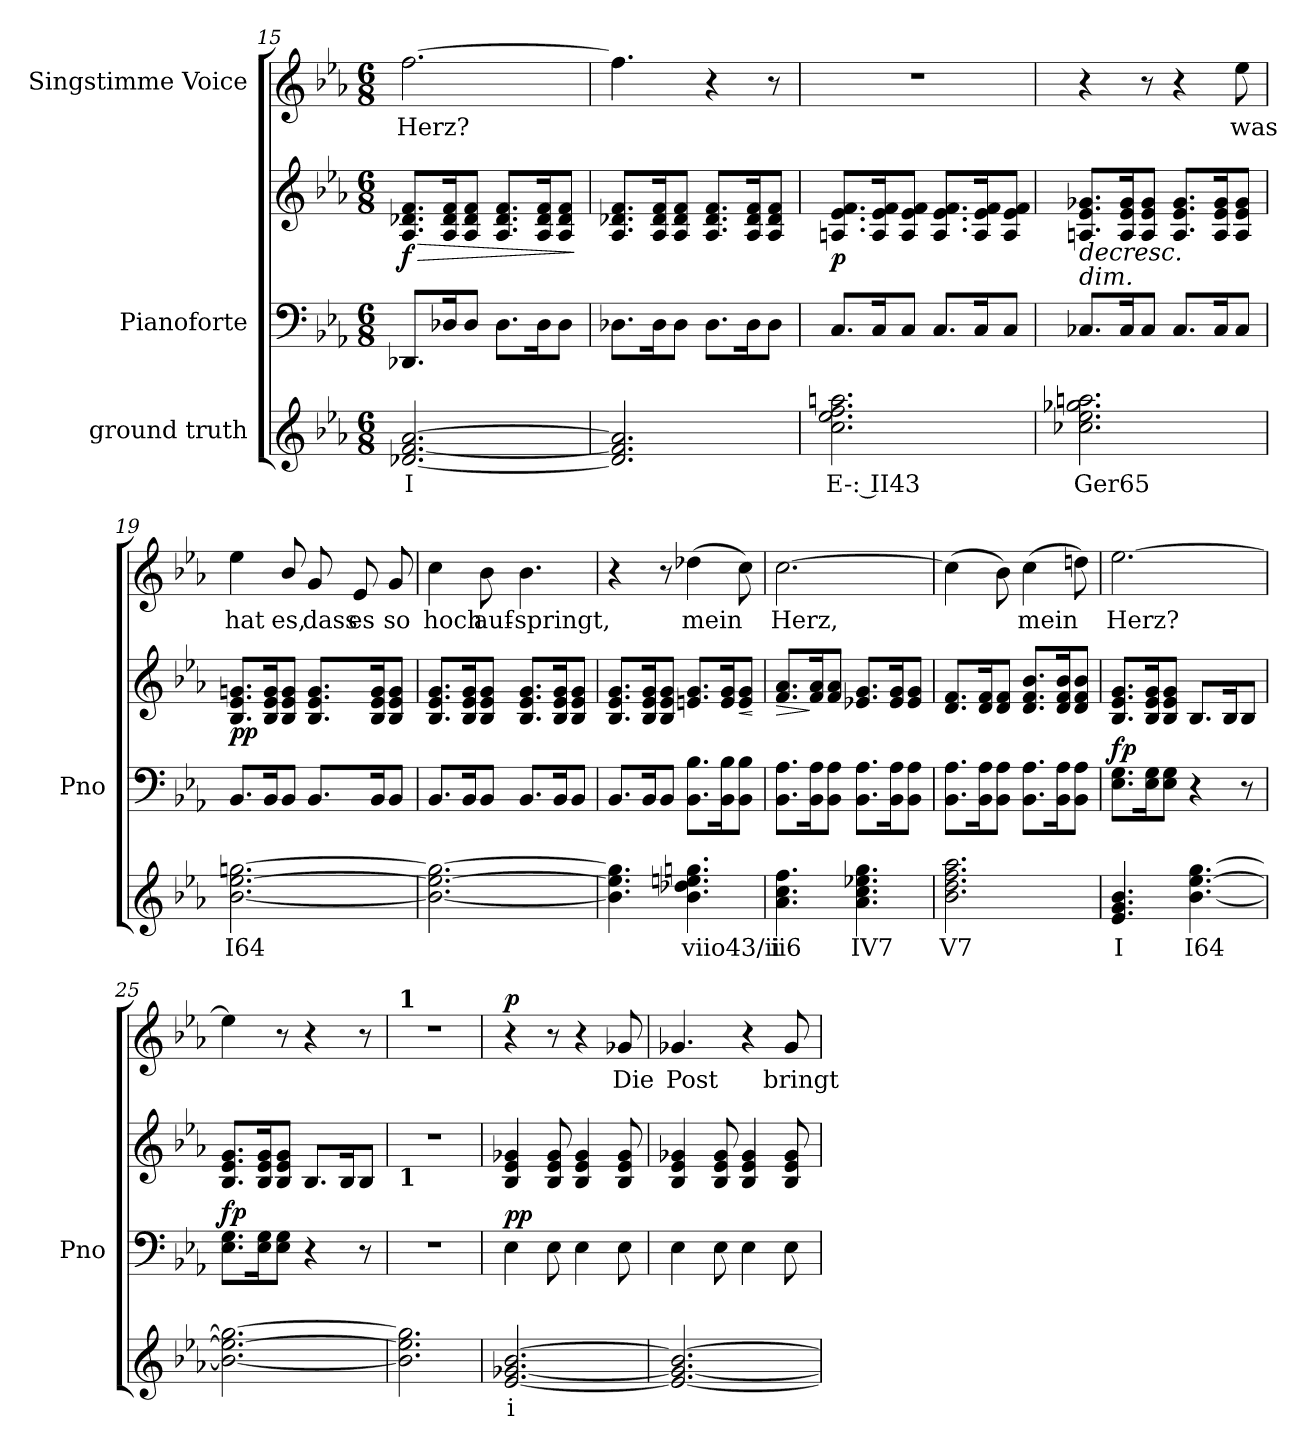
**kern	**text	**kern	**kern	**dynam	**kern	**text	**dynam
*part3	*part3	*part2	*part2	*part2	*part1	*part1	*part1
*staff4	*staff4	*staff3	*staff2	*staff2/3	*staff1	*staff1	*staff1
*I"ground truth	*	*I"Pianoforte	*	*	*I"Singstimme Voice	*	*
*	*	*I'Pno	*	*	*	*	*
*	*	*clefF4	*clefG2	*	*clefG2	*	*
*k[b-e-a-]	*	*k[b-e-a-]	*k[b-e-a-]	*	*k[b-e-a-]	*	*
*M6/8	*	*M6/8	*M6/8	*	*M6/8	*	*
=15	=15	=15	=15	=15	=15	=15	=15
!	!	!	!	!LO:HP:b	!	!	!
!	!	!	!	!LO:DY:n=1:b	!	!LO:LY:b	!
[2.d-X [2.f [2.a-	I	8.DD-X/L	8.A-/ 8.d-X/ 8.f/L	> f	[2.ff\	Herz?	.
.	.	16D-X/K	16A-/ 16d-/ 16f/K	.	.	.	.
.	.	8D-/J	8A-/ 8d-/ 8f/J	.	.	.	.
.	.	8.D-\L	8.A-/ 8.d-/ 8.f/L	.	.	.	.
.	.	16D-\K	16A-/ 16d-/ 16f/K	.	.	.	.
.	.	8D-\J	8A-/ 8d-/ 8f/J	.	.	.	.
.	.	.	.	]	.	.	.
=16	=16	=16	=16	=16	=16	=16	=16
2.d-] 2.f] 2.a-]	.	8.D-X\L	8.A-/ 8.d-X/ 8.f/L	.	4.ff\]	.	.
.	.	16D-\K	16A-/ 16d-/ 16f/K	.	.	.	.
.	.	8D-\J	8A-/ 8d-/ 8f/J	.	.	.	.
.	.	8.D-\L	8.A-/ 8.d-/ 8.f/L	.	4r	.	.
.	.	16D-\K	16A-/ 16d-/ 16f/K	.	.	.	.
.	.	8D-\J	8A-/ 8d-/ 8f/J	.	8r	.	.
=17	=17	=17	=17	=17	=17	=17	=17
!	!	!	!	!LO:DY:b	!	!	!
2.cc 2.ee- 2.ff 2.aan	E-: II43	8.C/L	8.An/ 8.e-/ 8.f/L	p	2.r	.	.
.	.	16C/K	16A/ 16e-/ 16f/K	.	.	.	.
.	.	8C/J	8A/ 8e-/ 8f/J	.	.	.	.
.	.	8.C/L	8.A/ 8.e-/ 8.f/L	.	.	.	.
.	.	16C/K	16A/ 16e-/ 16f/K	.	.	.	.
.	.	8C/J	8A/ 8e-/ 8f/J	.	.	.	.
=18	=18	=18	=18	=18	=18	=18	=18
!	!	!	!LO:TX:b:i:t=decresc.	!	!	!	!
!	!	!	!LO:TX:b:i:t=dim.	!	!	!	!
2.cc-X 2.ee- 2.gg-X 2.aan	Ger65	8.C-X/L	8.An/ 8.e-/ 8.g-X/L	.	4r	.	.
.	.	16C-/K	16A/ 16e-/ 16g-/K	.	.	.	.
.	.	8C-/J	8A/ 8e-/ 8g-/J	.	8r	.	.
.	.	8.C-/L	8.A/ 8.e-/ 8.g-/L	.	4r	.	.
.	.	16C-/K	16A/ 16e-/ 16g-/K	.	.	.	.
!	!	!	!	!	!	!LO:LY:b	!
.	.	8C-/J	8A/ 8e-/ 8g-/J	.	8ee-\	was	.
=19	=19	=19	=19	=19	=19	=19	=19
!	!	!	!	!LO:DY:b	!	!LO:LY:b	!
[2.b- [2.ee- [2.ggn	I64	8.BB-/L	8.B-/ 8.e-/ 8.gn/L	pp	4ee-\	hat	.
.	.	16BB-/K	16B-/ 16e-/ 16g/K	.	.	.	.
!	!	!	!	!	!	!LO:LY:b	!
.	.	8BB-/J	8B-/ 8e-/ 8g/J	.	8b-/	es,	.
!	!	!	!	!	!	!LO:LY:b	!
.	.	8.BB-/L	8.B-/ 8.e-/ 8.g/L	.	8g/	dass	.
!	!	!	!	!	!	!LO:LY:b	!
.	.	.	.	.	8e-/	es	.
.	.	16BB-/K	16B-/ 16e-/ 16g/K	.	.	.	.
!	!	!	!	!	!	!LO:LY:b	!
.	.	8BB-/J	8B-/ 8e-/ 8g/J	.	8g/	so	.
=20	=20	=20	=20	=20	=20	=20	=20
!	!	!	!	!	!	!LO:LY:b	!
2.b-_ 2.ee-_ 2.gg_	.	8.BB-/L	8.B-/ 8.e-/ 8.g/L	.	4cc\	hoch	.
.	.	16BB-/K	16B-/ 16e-/ 16g/K	.	.	.	.
!	!	!	!	!	!	!LO:LY:b	!
.	.	8BB-/J	8B-/ 8e-/ 8g/J	.	8b-\	auf-	.
!	!	!	!	!	!	!LO:LY:b	!
.	.	8.BB-/L	8.B-/ 8.e-/ 8.g/L	.	4.b-\	-springt,	.
.	.	16BB-/K	16B-/ 16e-/ 16g/K	.	.	.	.
.	.	8BB-/J	8B-/ 8e-/ 8g/J	.	.	.	.
=21	=21	=21	=21	=21	=21	=21	=21
4.b-] 4.ee-] 4.gg]	.	8.BB-/L	8.B-/ 8.e-/ 8.g/L	.	4r	.	.
.	.	16BB-/K	16B-/ 16e-/ 16g/K	.	.	.	.
.	.	8BB-/J	8B-/ 8e-/ 8g/J	.	8r	.	.
!	!	!	!	!	!	!LO:LY:b	!
4.b- 4.dd-X 4.een 4.ggn	viio43/ii	8.BB-\ 8.B-\L	8.en/ 8.g/L	.	(>4dd-X\	mein	.
.	.	16BB-\ 16B-\K	16e/ 16g/K	.	.	.	.
!	!	!	!	!LO:HP:b	!	!	!
.	.	8BB-\ 8B-\J	8e/ 8g/J	<	8cc\)	.	.
.	.	.	.	[	.	.	.
=22	=22	=22	=22	=22	=22	=22	=22
!	!	!	!	!LO:HP:b	!	!	!
!	!	!	!	!	!	!LO:LY:b	!
4.a- 4.cc 4.ff	ii6	8.BB-\ 8.A-\L	8.f/ 8.a-/L	>	[2.cc\	Herz,	.
.	.	16BB-\ 16A-\K	16f/ 16a-/K	]	.	.	.
.	.	8BB-\ 8A-\J	8f/ 8a-/J	.	.	.	.
4.a- 4.cc 4.ee-X 4.gg	IV7	8.BB-\ 8.A-\L	8.e-X/ 8.g/L	.	.	.	.
.	.	16BB-\ 16A-\K	16e-/ 16g/K	.	.	.	.
.	.	8BB-\ 8A-\J	8e-/ 8g/J	.	.	.	.
=23	=23	=23	=23	=23	=23	=23	=23
2.b- 2.dd 2.ff 2.aa-	V7	8.BB-\ 8.A-\L	8.d/ 8.f/L	.	(>4cc\]	.	.
.	.	16BB-\ 16A-\K	16d/ 16f/K	.	.	.	.
.	.	8BB-\ 8A-\J	8d/ 8f/J	.	8b-\)	.	.
!	!	!	!	!	!	!LO:LY:b	!
.	.	8.BB-\ 8.A-\L	8.d/ 8.f/ 8.b-/L	.	(>4cc\	mein	.
.	.	16BB-\ 16A-\K	16d/ 16f/ 16b-/K	.	.	.	.
.	.	8BB-\ 8A-\J	8d/ 8f/ 8b-/J	.	8ddn\)	.	.
=24	=24	=24	=24	=24	=24	=24	=24
!	!	!	!	!LO:DY:a=2	!	!LO:LY:b	!
4.e- 4.g 4.b-	I	8.E-\ 8.G\L	8.B-/ 8.e-/ 8.g/L	fp	[2.ee-\	Herz?	.
.	.	16E-\ 16G\K	16B-/ 16e-/ 16g/K	.	.	.	.
.	.	8E-\ 8G\J	8B-/ 8e-/ 8g/J	.	.	.	.
[4.b- [4.ee- [4.gg	I64	4r	8.B-/L	.	.	.	.
.	.	.	16B-/K	.	.	.	.
.	.	8r	8B-/J	.	.	.	.
=25	=25	=25	=25	=25	=25	=25	=25
!	!	!	!	!LO:DY:a=2	!	!	!
2.b-_ 2.ee-_ 2.gg_	.	8.E-\ 8.G\L	8.B-/ 8.e-/ 8.g/L	fp	4ee-\]	.	.
.	.	16E-\ 16G\K	16B-/ 16e-/ 16g/K	.	.	.	.
.	.	8E-\ 8G\J	8B-/ 8e-/ 8g/J	.	8r	.	.
.	.	4r	8.B-/L	.	4r	.	.
.	.	.	16B-/K	.	.	.	.
.	.	8r	8B-/J	.	8r	.	.
=26	=26	=26	=26	=26	=26	=26	=26
!	!	!	!	!	!LO:TX:a:B:t=1	!	!
!	!	!	!LO:TX:b:B:t=1	!	!	!	!
2.b-] 2.ee-] 2.gg]	.	2.r	2.r	.	2.r	.	.
=27	=27	=27	=27	=27	=27	=27	=27
!	!	!	!	!LO:DY:a=2	!	!	!LO:DY:a
[2.e- [2.g-X [2.b-	i	4E-\	4B-/ 4e-/ 4g-X/	pp	4r	.	p
.	.	8E-\	8B-/ 8e-/ 8g-/	.	8r	.	.
.	.	4E-\	4B-/ 4e-/ 4g-/	.	4r	.	.
!	!	!	!	!	!	!LO:LY:b	!
.	.	8E-\	8B-/ 8e-/ 8g-/	.	8g-X/	Die	.
=28	=28	=28	=28	=28	=28	=28	=28
!	!	!	!	!	!	!LO:LY:b	!
2.e-_ 2.g-_ 2.b-_	.	4E-\	4B-/ 4e-/ 4g-X/	.	4.g-X/	Post	.
.	.	8E-\	8B-/ 8e-/ 8g-/	.	.	.	.
.	.	4E-\	4B-/ 4e-/ 4g-/	.	4r	.	.
!	!	!	!	!	!	!LO:LY:b	!
.	.	8E-\	8B-/ 8e-/ 8g-/	.	8g-/	bringt	.
=	=	=	=	=	=	=	=
*-	*-	*-	*-	*-	*-	*-	*-
